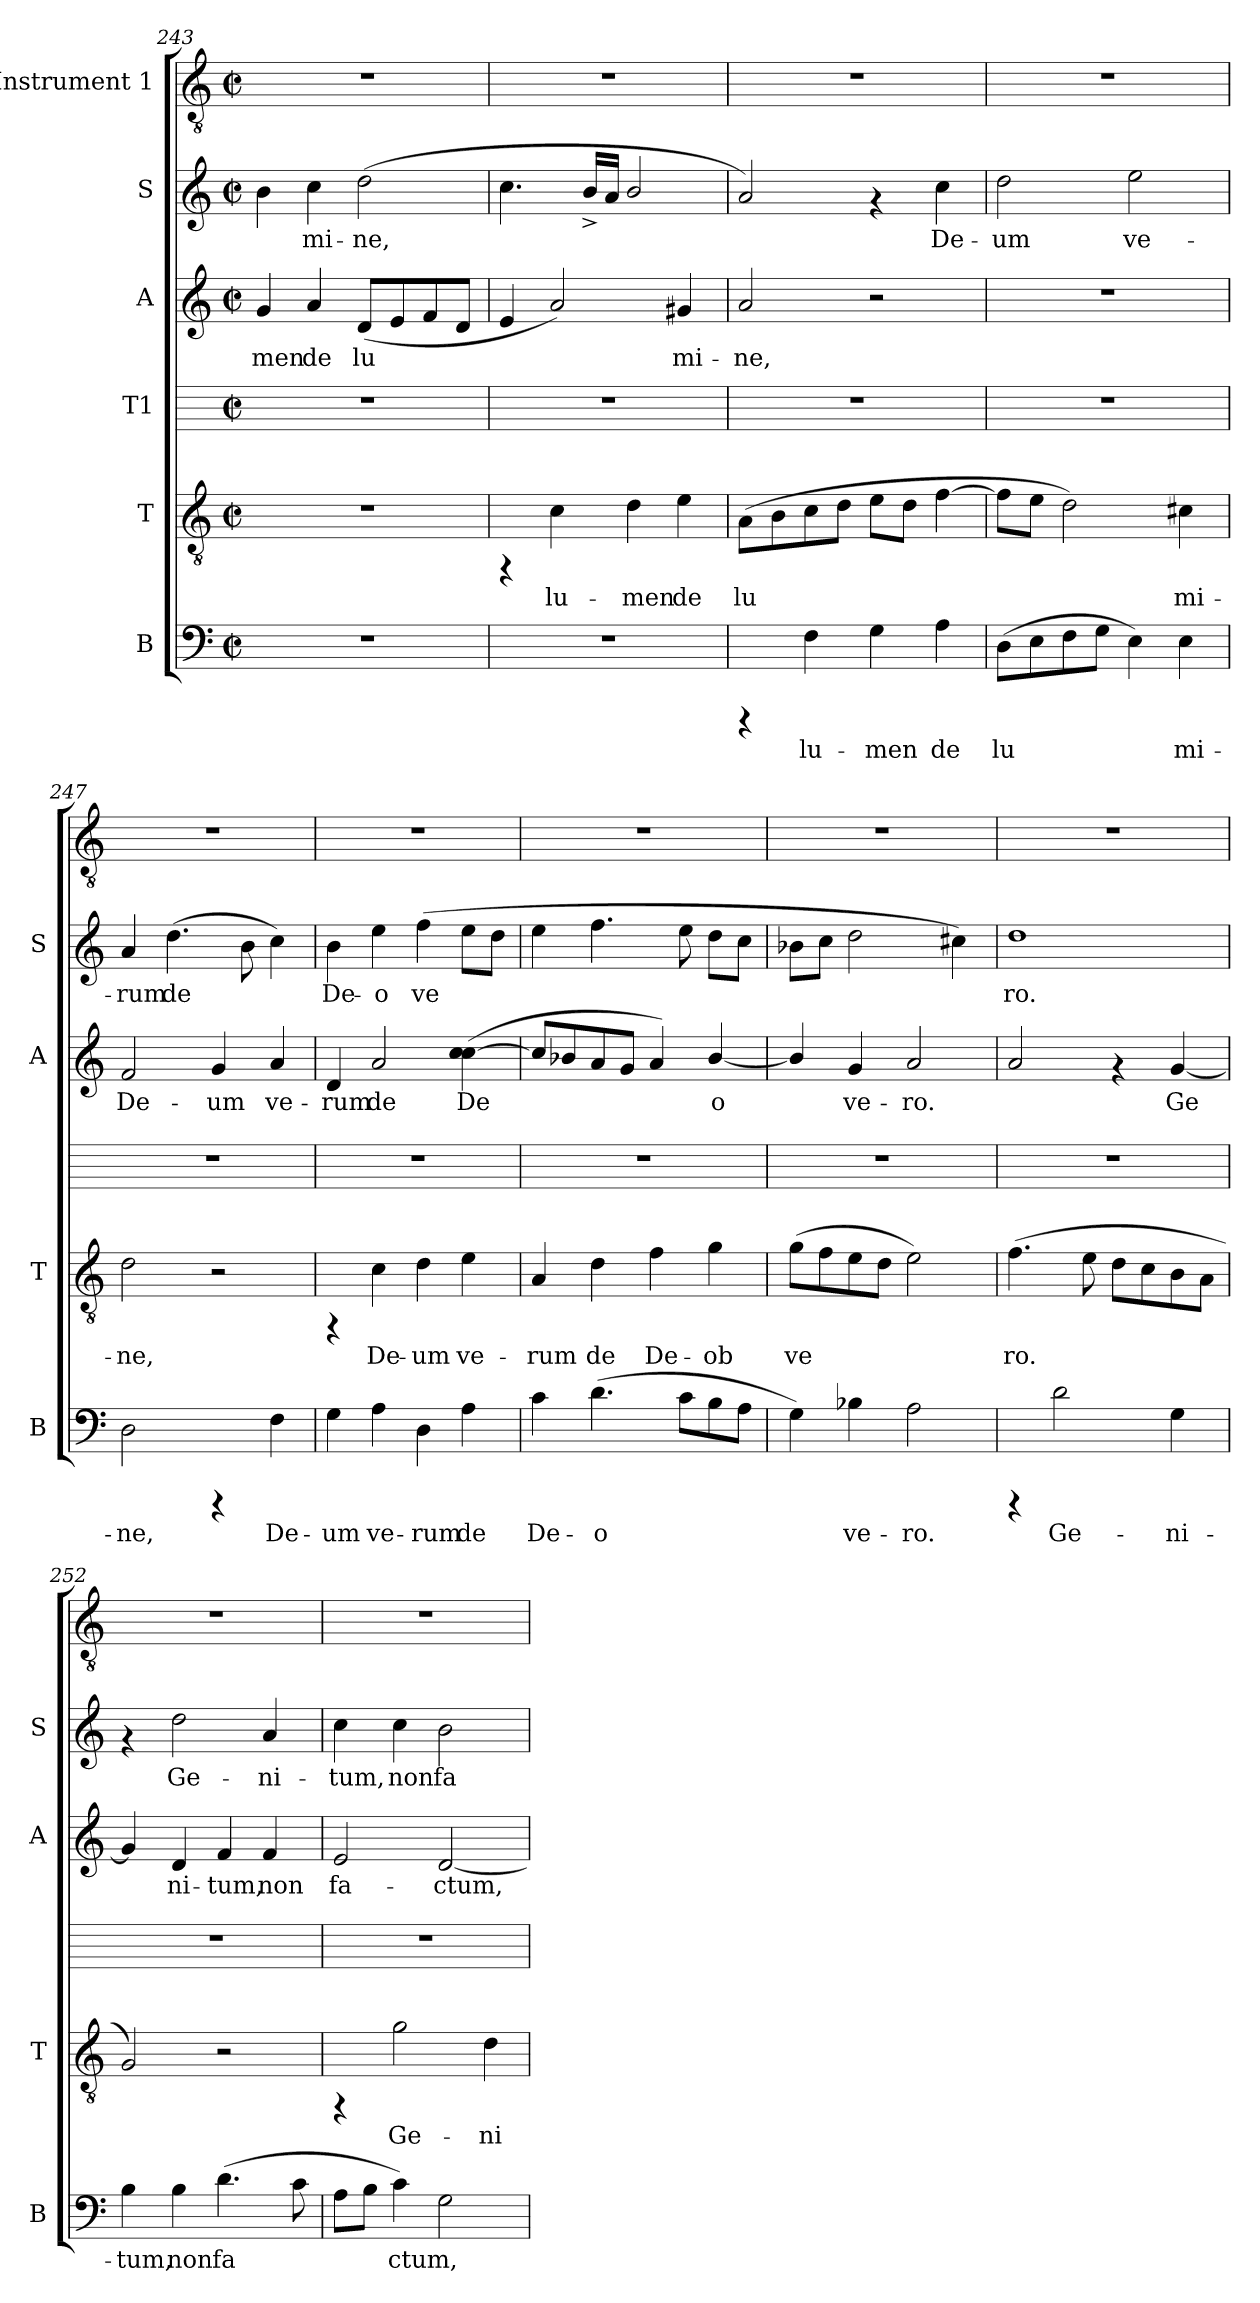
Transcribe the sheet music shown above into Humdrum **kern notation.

**kern	**text	**kern	**text	**kern	**kern	**text	**kern	**text	**kern
*part6	*part6	*part5	*part5	*part4	*part3	*part3	*part2	*part2	*part1
*staff6	*staff6	*staff5	*staff5	*staff4	*staff3	*staff3	*staff2	*staff2	*staff1
*I"B	*	*I"T	*	*I"T1	*I"A	*	*I"S	*	*I"Instrument 1
*I'B	*	*I'T	*	*	*I'A	*	*I'S	*	*
*clefF4	*	*clefGv2	*	*	*clefG2	*	*clefG2	*	*clefGv2
*k[]	*	*k[]	*	*k[]	*k[]	*	*k[]	*	*k[]
*C:	*	*C:	*	*C:	*C:	*	*C:	*	*C:
*M2/2	*	*M2/2	*	*M2/2	*M2/2	*	*M2/2	*	*M2/2
*met(c|)	*	*met(c|)	*	*met(c|)	*met(c|)	*	*met(c|)	*	*met(c|)
=243	=243	=243	=243	=243	=243	=243	=243	=243	=243
!	!	!	!	!	!	!LO:LY:b:cj	!	!LO:LY:b:cj	!
1r	.	1r	.	1r	4g/	-men	4b\	-	1r
!	!	!	!	!	!	!LO:LY:b:cj	!	!LO:LY:b:cj	!
.	.	.	.	.	4a/	de	4cc\	-mi-	.
!	!	!	!	!	!	!LO:LY:b:cj	!	!LO:LY:b:cj	!
.	.	.	.	.	(<8d/L	lu-	(>2dd\	-ne,	.
!	!	!	!	!	!	!LO:LY:b:cj	!	!	!
.	.	.	.	.	8e/	-	.	.	.
!	!	!	!	!	!	!LO:LY:b:cj	!	!	!
.	.	.	.	.	8f/	.	.	.	.
!	!	!	!	!	!	!LO:LY:b:cj	!	!	!
.	.	.	.	.	8d/J	.	.	.	.
=244	=244	=244	=244	=244	=244	=244	=244	=244	=244
!	!	!	!	!	!	!LO:LY:b:cj	!	!	!
1r	.	4rFF	.	1r	4e/	-	4.cc\	.	1r
!	!	!	!LO:LY:b:cj	!	!	!LO:LY:b:cj	!	!	!
.	.	4c\	lu-	.	2a/)	--	.	.	.
.	.	.	.	.	.	.	16b^>/L	.	.
.	.	.	.	.	.	.	16a/J	.	.
!	!	!	!LO:LY:b:cj	!	!	!	!	!	!
.	.	4d\	-men	.	.	.	2b/	.	.
!	!	!	!LO:LY:b:cj	!	!	!LO:LY:b:cj	!	!	!
.	.	4e\	de	.	4g#/	-mi-	.	.	.
!!LO:PB:g=z
=245	=245	=245	=245	=245	=245	=245	=245	=245	=245
!	!	!	!LO:LY:b:cj	!	!	!LO:LY:b:cj	!	!LO:LY:b:cj	!
4rCCC	.	(>8A\L	lu-	1r	2a/	-ne,	2a/)	.	1r
!	!	!	!LO:LY:b:cj	!	!	!	!	!	!
.	.	8B\	-	.	.	.	.	.	.
!	!LO:LY:b:cj	!	!LO:LY:b:cj	!	!	!	!	!	!
4F\	lu-	8c\	.	.	.	.	.	.	.
!	!	!	!LO:LY:b:cj	!	!	!	!	!	!
.	.	8d\J	.	.	.	.	.	.	.
!	!LO:LY:b:cj	!	!LO:LY:b:cj	!	!	!	!	!	!
4G\	-men	8e\L	.	.	2r	.	4rf	.	.
!	!	!	!LO:LY:b:cj	!	!	!	!	!	!
.	.	8d\J	.	.	.	.	.	.	.
!	!LO:LY:b:cj	!	!LO:LY:b:cj	!	!	!	!	!LO:LY:b:cj	!
4A\	de	[>4f\	.	.	.	.	4cc\	De-	.
=246	=246	=246	=246	=246	=246	=246	=246	=246	=246
!	!LO:LY:b:cj	!	!LO:LY:b:cj	!	!	!	!	!LO:LY:b:cj	!
(>8D\L	lu-	8f\L]	-	1r	1r	.	2dd\	-um	1r
!	!LO:LY:b:cj	!	!LO:LY:b:cj	!	!	!	!	!	!
8E\	--	8e\J	--	.	.	.	.	.	.
!	!LO:LY:b:cj	!	!LO:LY:b:cj	!	!	!	!	!	!
8F\	--	2d\)	--	.	.	.	.	.	.
!	!LO:LY:b:cj	!	!	!	!	!	!	!	!
8G\J	--	.	.	.	.	.	.	.	.
!	!LO:LY:b:cj	!	!	!	!	!	!	!LO:LY:b:cj	!
4E\)	--	.	.	.	.	.	2ee\	ve-	.
!	!LO:LY:b:cj	!	!LO:LY:b:cj	!	!	!	!	!	!
4E\	-mi-	4c#\	-mi-	.	.	.	.	.	.
=247	=247	=247	=247	=247	=247	=247	=247	=247	=247
!	!LO:LY:b:cj	!	!LO:LY:b:cj	!	!	!LO:LY:b:cj	!	!LO:LY:b:cj	!
2D\	-ne,	2d\	-ne,	1r	2f/	De-	4a/	-rum	1r
!	!	!	!	!	!	!	!	!LO:LY:b:cj	!
.	.	.	.	.	.	.	(>4.dd\	de	.
!	!	!	!	!	!	!LO:LY:b:cj	!	!	!
4rCCC	.	2r	.	.	4g/	-um	.	.	.
!	!	!	!	!	!	!	!	!LO:LY:b:cj	!
.	.	.	.	.	.	.	8b\	.	.
!	!LO:LY:b:cj	!	!	!	!	!LO:LY:b:cj	!	!LO:LY:b:cj	!
4F\	De-	.	.	.	4a/	ve-	4cc\)	.	.
=248	=248	=248	=248	=248	=248	=248	=248	=248	=248
!	!LO:LY:b:cj	!	!	!	!	!LO:LY:b:cj	!	!LO:LY:b:cj	!
4G\	-um	4rFF	.	1r	4d/	-rum	4b\	De-	1r
!	!LO:LY:b:cj	!	!LO:LY:b:cj	!	!	!LO:LY:b:cj	!	!LO:LY:b:cj	!
4A\	ve-	4c\	De-	.	2a/	de	4ee\	-o	.
!	!LO:LY:b:cj	!	!LO:LY:b:cj	!	!	!	!	!LO:LY:b:cj	!
4D\	-rum	4d\	-um	.	.	.	(>4ff\	ve-	.
!	!LO:LY:b:cj	!	!LO:LY:b:cj	!	!	!LO:LY:b:cj	!	!LO:LY:b:cj	!
4A\	de	4e\	ve-	.	(<4cc\ [>4cc\	De-	8ee\L	-	.
!	!	!	!	!	!	!	!	!LO:LY:b:cj	!
.	.	.	.	.	.	.	8dd\J	.	.
=249	=249	=249	=249	=249	=249	=249	=249	=249	=249
!	!LO:LY:b:cj	!	!LO:LY:b:cj	!	!	!LO:LY:b:cj	!	!	!
4c\	De-	4A/	-rum	1r	8cc/L]	--	4ee\	.	1r
!	!	!	!	!	!	!LO:LY:b:cj	!	!	!
.	.	.	.	.	8b-/	--	.	.	.
!	!LO:LY:b:cj	!	!LO:LY:b:cj	!	!	!LO:LY:b:cj	!	!	!
(>4.d\	-o	4d\	de	.	8a/	--	4.ff\	.	.
!	!	!	!	!	!	!LO:LY:b:cj	!	!	!
.	.	.	.	.	8g/J	--	.	.	.
!	!	!	!LO:LY:b:cj	!	!	!LO:LY:b:cj	!	!	!
.	.	4f\	De-	.	4a/)	--	.	.	.
!	!LO:LY:b:cj	!	!	!	!	!	!	!	!
8c\L	.	.	.	.	.	.	8ee\	.	.
!	!LO:LY:b:cj	!	!LO:LY:b:cj	!	!	!LO:LY:b:cj	!	!	!
8B\	.	4g\	-ob	.	[<4b-/	-o	8dd\L	.	.
!	!LO:LY:b:cj	!	!	!	!	!	!	!	!
8A\J	.	.	.	.	.	.	8cc\J	.	.
=250	=250	=250	=250	=250	=250	=250	=250	=250	=250
!	!LO:LY:b:cj	!	!LO:LY:b:cj	!	!	!LO:LY:b:cj	!	!	!
4G\)	.	(>8g\L	ve-	1r	4b-/]	.	8b-\L	.	1r
!	!	!	!LO:LY:b:cj	!	!	!	!	!	!
.	.	8f\	-	.	.	.	8cc\J	.	.
!	!LO:LY:b:cj	!	!LO:LY:b:cj	!	!	!LO:LY:b:cj	!	!	!
4B-\	ve-	8e\	.	.	4g/	ve-	2dd\	.	.
!	!	!	!LO:LY:b:cj	!	!	!	!	!	!
.	.	8d\J	.	.	.	.	.	.	.
!	!LO:LY:b:cj	!	!LO:LY:b:cj	!	!	!LO:LY:b:cj	!	!	!
2A\	-ro.	2e\)	.	.	2a/	-ro.	.	.	.
.	.	.	.	.	.	.	4cc#\)	.	.
!!LO:LB:g=z
=251	=251	=251	=251	=251	=251	=251	=251	=251	=251
!	!	!	!LO:LY:b:cj	!	!	!LO:LY:b:cj	!	!LO:LY:b:cj	!
4rCCC	.	(>4.f\	ro.	1r	2a/	.	1dd	ro.	1r
!	!LO:LY:b:cj	!	!	!	!	!	!	!	!
2d\	Ge-	.	.	.	.	.	.	.	.
!	!	!	!LO:LY:b:cj	!	!	!	!	!	!
.	.	8e\	.	.	.	.	.	.	.
!	!	!	!LO:LY:b:cj	!	!	!	!	!	!
.	.	8d\L	.	.	4rf	.	.	.	.
!	!	!	!LO:LY:b:cj	!	!	!	!	!	!
.	.	8c\	.	.	.	.	.	.	.
!	!LO:LY:b:cj	!	!LO:LY:b:cj	!	!	!LO:LY:b:cj	!	!	!
4G\	-ni-	8B\	.	.	[<4g/	Ge-	.	.	.
!	!	!	!LO:LY:b:cj	!	!	!	!	!	!
.	.	8A\J	.	.	.	.	.	.	.
=252	=252	=252	=252	=252	=252	=252	=252	=252	=252
!	!LO:LY:b:cj	!	!	!	!	!LO:LY:b:cj	!	!	!
4B\	-tum,	2G/)	.	1r	4g/]	--	4rf	.	1r
!	!LO:LY:b:cj	!	!	!	!	!LO:LY:b:cj	!	!LO:LY:b:cj	!
4B\	non	.	.	.	4d/	-ni-	2dd\	Ge-	.
!	!LO:LY:b:cj	!	!	!	!	!LO:LY:b:cj	!	!	!
(>4.d\	fa-	2r	.	.	4f/	-tum,	.	.	.
!	!	!	!	!	!	!LO:LY:b:cj	!	!LO:LY:b:cj	!
.	.	.	.	.	4f/	non	4a/	-ni-	.
!	!LO:LY:b:cj	!	!	!	!	!	!	!	!
8c\	-	.	.	.	.	.	.	.	.
=253	=253	=253	=253	=253	=253	=253	=253	=253	=253
!	!LO:LY:b:cj	!	!	!	!	!LO:LY:b:cj	!	!LO:LY:b:cj	!
8A\L	-	4rFF	.	1r	2e/	fa-	4cc\	-tum,	1r
!	!LO:LY:b:cj	!	!	!	!	!	!	!	!
8B\J	--	.	.	.	.	.	.	.	.
!	!LO:LY:b:cj	!	!LO:LY:b:cj	!	!	!	!	!LO:LY:b:cj	!
4c\)	-ctum,	2g\	Ge-	.	.	.	4cc\	non	.
!	!LO:LY:b:cj	!	!	!	!	!LO:LY:b:cj	!	!LO:LY:b:cj	!
2G\	.	.	.	.	[<2d/	-ctum,	2b\	fa-	.
!	!	!	!LO:LY:b:cj	!	!	!	!	!	!
.	.	4d\	-ni-	.	.	.	.	.	.
=	=	=	=	=	=	=	=	=	=
*-	*-	*-	*-	*-	*-	*-	*-	*-	*-
